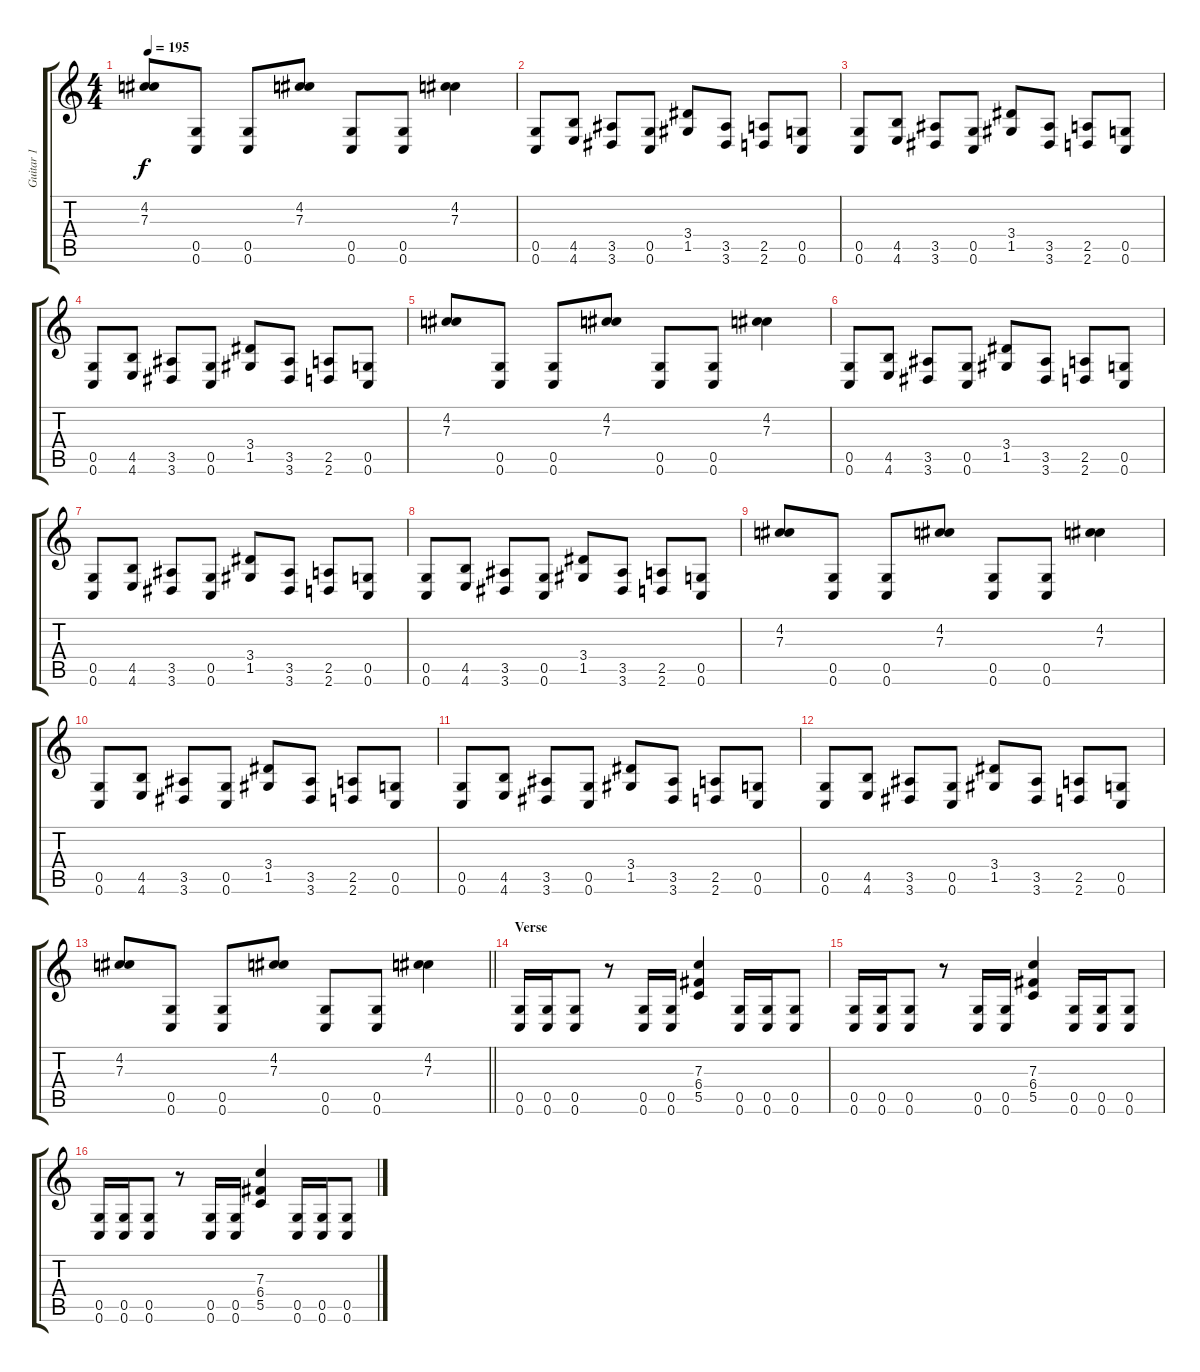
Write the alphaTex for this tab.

\track ("Guitar 1" "Guitar 1") {instrument overdrivenguitar}
\staff {score tabs}
\tuning (D4 A3 F3 C3 G2 C2) {hide}
\ts (4 4)
\tempo 195
\clef g2
\ks c
(4.2 7.3).8{dy f} (0.5 0.6).8 (0.5 0.6).8 (4.2 7.3).8 (0.5 0.6).8 (0.5 0.6).8 (4.2 7.3).4 |
(0.5 0.6).8 (4.5 4.6).8 (3.5 3.6).8 (0.5 0.6).8 (3.4 1.5).8 (3.5 3.6).8 (2.5 2.6).8 (0.5 0.6).8 |
(0.5 0.6).8 (4.5 4.6).8 (3.5 3.6).8 (0.5 0.6).8 (3.4 1.5).8 (3.5 3.6).8 (2.5 2.6).8 (0.5 0.6).8 |
(0.5 0.6).8 (4.5 4.6).8 (3.5 3.6).8 (0.5 0.6).8 (3.4 1.5).8 (3.5 3.6).8 (2.5 2.6).8 (0.5 0.6).8 |
(4.2 7.3).8 (0.5 0.6).8 (0.5 0.6).8 (4.2 7.3).8 (0.5 0.6).8 (0.5 0.6).8 (4.2 7.3).4 |
(0.5 0.6).8 (4.5 4.6).8 (3.5 3.6).8 (0.5 0.6).8 (3.4 1.5).8 (3.5 3.6).8 (2.5 2.6).8 (0.5 0.6).8 |
(0.5 0.6).8 (4.5 4.6).8 (3.5 3.6).8 (0.5 0.6).8 (3.4 1.5).8 (3.5 3.6).8 (2.5 2.6).8 (0.5 0.6).8 |
(0.5 0.6).8 (4.5 4.6).8 (3.5 3.6).8 (0.5 0.6).8 (3.4 1.5).8 (3.5 3.6).8 (2.5 2.6).8 (0.5 0.6).8 |
(4.2 7.3).8 (0.5 0.6).8 (0.5 0.6).8 (4.2 7.3).8 (0.5 0.6).8 (0.5 0.6).8 (4.2 7.3).4 |
(0.5 0.6).8 (4.5 4.6).8 (3.5 3.6).8 (0.5 0.6).8 (3.4 1.5).8 (3.5 3.6).8 (2.5 2.6).8 (0.5 0.6).8 |
(0.5 0.6).8 (4.5 4.6).8 (3.5 3.6).8 (0.5 0.6).8 (3.4 1.5).8 (3.5 3.6).8 (2.5 2.6).8 (0.5 0.6).8 |
(0.5 0.6).8 (4.5 4.6).8 (3.5 3.6).8 (0.5 0.6).8 (3.4 1.5).8 (3.5 3.6).8 (2.5 2.6).8 (0.5 0.6).8 |
\barLineRight lightlight
(4.2 7.3).8 (0.5 0.6).8 (0.5 0.6).8 (4.2 7.3).8 (0.5 0.6).8 (0.5 0.6).8 (4.2 7.3).4 |
\section ("" "Verse")
(0.5 0.6).16 (0.5 0.6).16 (0.5 0.6).8 r.8 (0.5 0.6).16 (0.5 0.6).16 (7.3 6.4 5.5).4 (0.5 0.6).16 (0.5 0.6).16 (0.5 0.6).8 |
(0.5 0.6).16 (0.5 0.6).16 (0.5 0.6).8 r.8 (0.5 0.6).16 (0.5 0.6).16 (7.3 6.4 5.5).4 (0.5 0.6).16 (0.5 0.6).16 (0.5 0.6).8 |
(0.5 0.6).16 (0.5 0.6).16 (0.5 0.6).8 r.8 (0.5 0.6).16 (0.5 0.6).16 (7.3 6.4 5.5).4 (0.5 0.6).16 (0.5 0.6).16 (0.5 0.6).8
